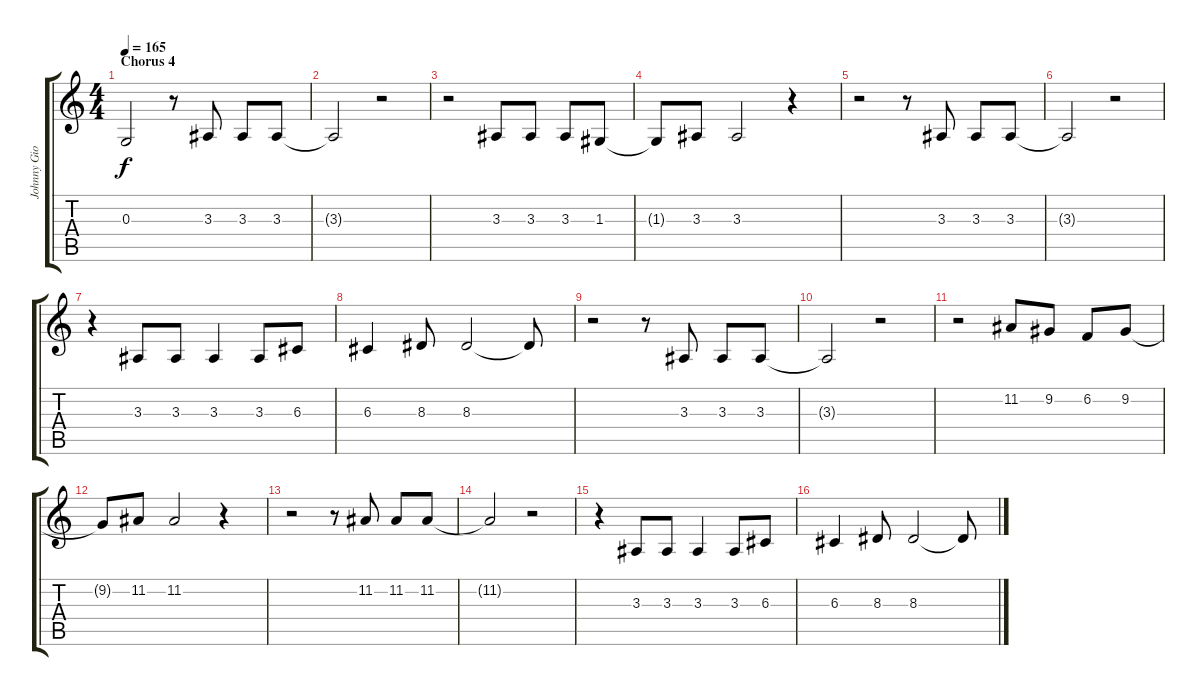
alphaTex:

\track ("Johnny Gioeli - Voce" "Johnny Gio") {instrument violin}
\staff {score tabs}
\tuning (E4 B3 G3 D3 A2 E2) {hide}
\ts (4 4)
\section ("" "Chorus 4")
\tempo 165
\clef g2
\ks c
0.3.2{dy f} r.8 3.3.8 3.3.8 3.3.8 |
3.3{t}.2 r.2 |
r.2 3.3.8 3.3.8 3.3.8 1.3.8 |
1.3{t}.8 3.3.8 3.3.2 r.4 |
r.2 r.8 3.3.8 3.3.8 3.3.8 |
3.3{t}.2 r.2 |
r.4 3.3.8 3.3.8 3.3.4 3.3.8 6.3.8 |
6.3.4 8.3.8 8.3.2 8.3{t}.8 |
r.2 r.8 3.3.8 3.3.8 3.3.8 |
3.3{t}.2 r.2 |
r.2 11.2.8 9.2.8 6.2.8 9.2.8 |
9.2{t}.8 11.2.8 11.2.2 r.4 |
r.2 r.8 11.2.8 11.2.8 11.2.8 |
11.2{t}.2 r.2 |
r.4 3.3.8 3.3.8 3.3.4 3.3.8 6.3.8 |
6.3.4 8.3.8 8.3.2 8.3{t}.8
